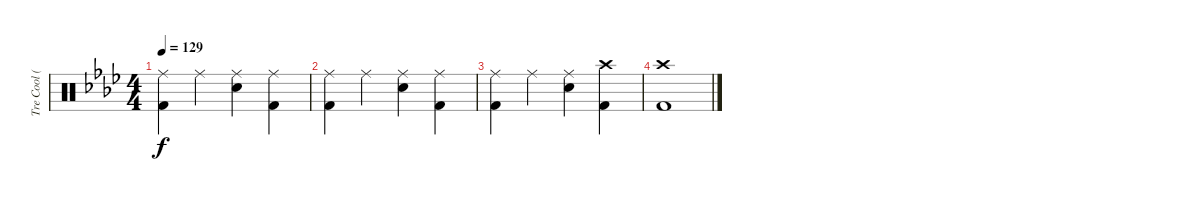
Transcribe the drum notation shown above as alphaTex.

\track ("Tre Cool (Drums)" "Tre Cool (") {instrument percussion}
\staff {score}
\articulation defaults
\ts (4 4)
\tempo 129
\clef neutral
\ks ab
("Ride (middle)" "Kick (hit) 2").4{dy f} "Ride (middle)".4 ("Ride (middle)" "Electric Snare (hit)").4 ("Ride (middle)" "Kick (hit) 2").4 |
("Ride (middle)" "Kick (hit) 2").4 "Ride (middle)".4 ("Ride (middle)" "Electric Snare (hit)").4 ("Ride (middle)" "Kick (hit) 2").4 |
("Ride (middle)" "Kick (hit) 2").4 "Ride (middle)".4 ("Ride (middle)" "Electric Snare (hit)").4 ("Kick (hit) 2" "Crash high (hit)").4 |
("Kick (hit) 2" "Crash high (hit)").1
